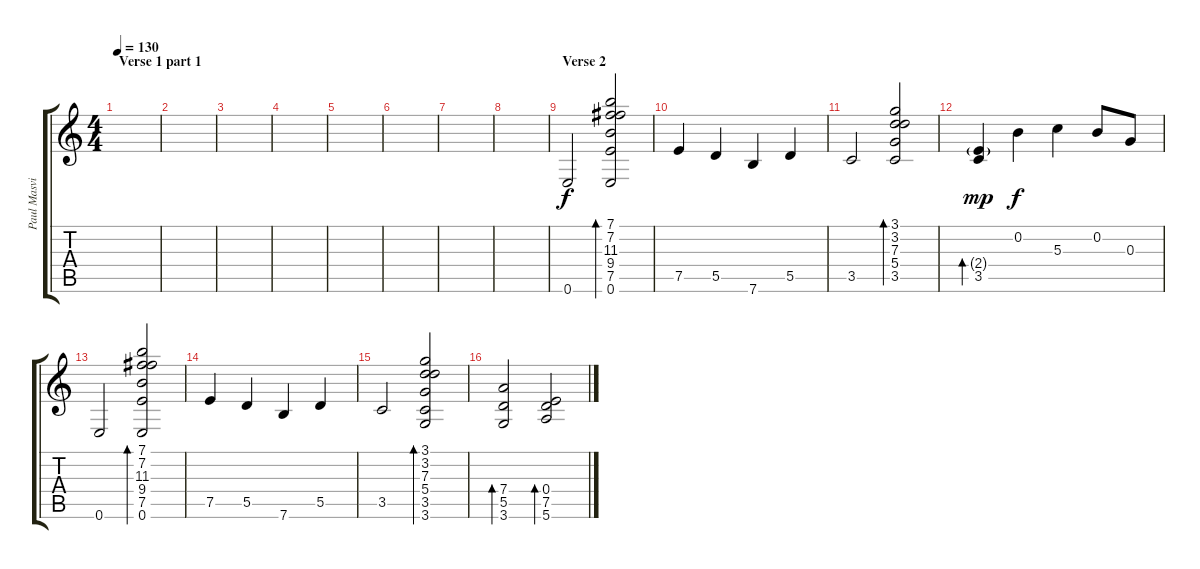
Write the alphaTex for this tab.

\track ("Paul Masvidal" "Paul Masvi") {instrument electricguitarclean}
\staff {score tabs}
\tuning (E4 B3 G3 D3 A2 E2) {hide}
\ts (4 4)
\section ("" "Verse 1 part 1")
\tempo 130
\clef g2
\ks c
|
|
|
|
|
|
|
|
\section ("" "Verse 2")
0.6.2 (7.1 7.2 11.3 9.4 7.5 0.6).2{bd 240} |
7.5.4 5.5.4 7.6.4 5.5.4 |
3.5.2 (3.1 3.2 7.3 5.4 3.5).2{bd 240} |
(2.4{g} 3.5).4{bd 240 dy mp} 0.2.4{dy f} 5.3.4 0.2.8 0.3.8 |
0.6.2 (7.1 7.2 11.3 9.4 7.5 0.6).2{bd 240} |
7.5.4 5.5.4 7.6.4 5.5.4 |
3.5.2 (3.1 3.2 7.3 5.4 3.5 3.6).2{bd 240} |
(7.4 5.5 3.6).2{bd 240} (0.4 7.5 5.6).2{bd 240}
